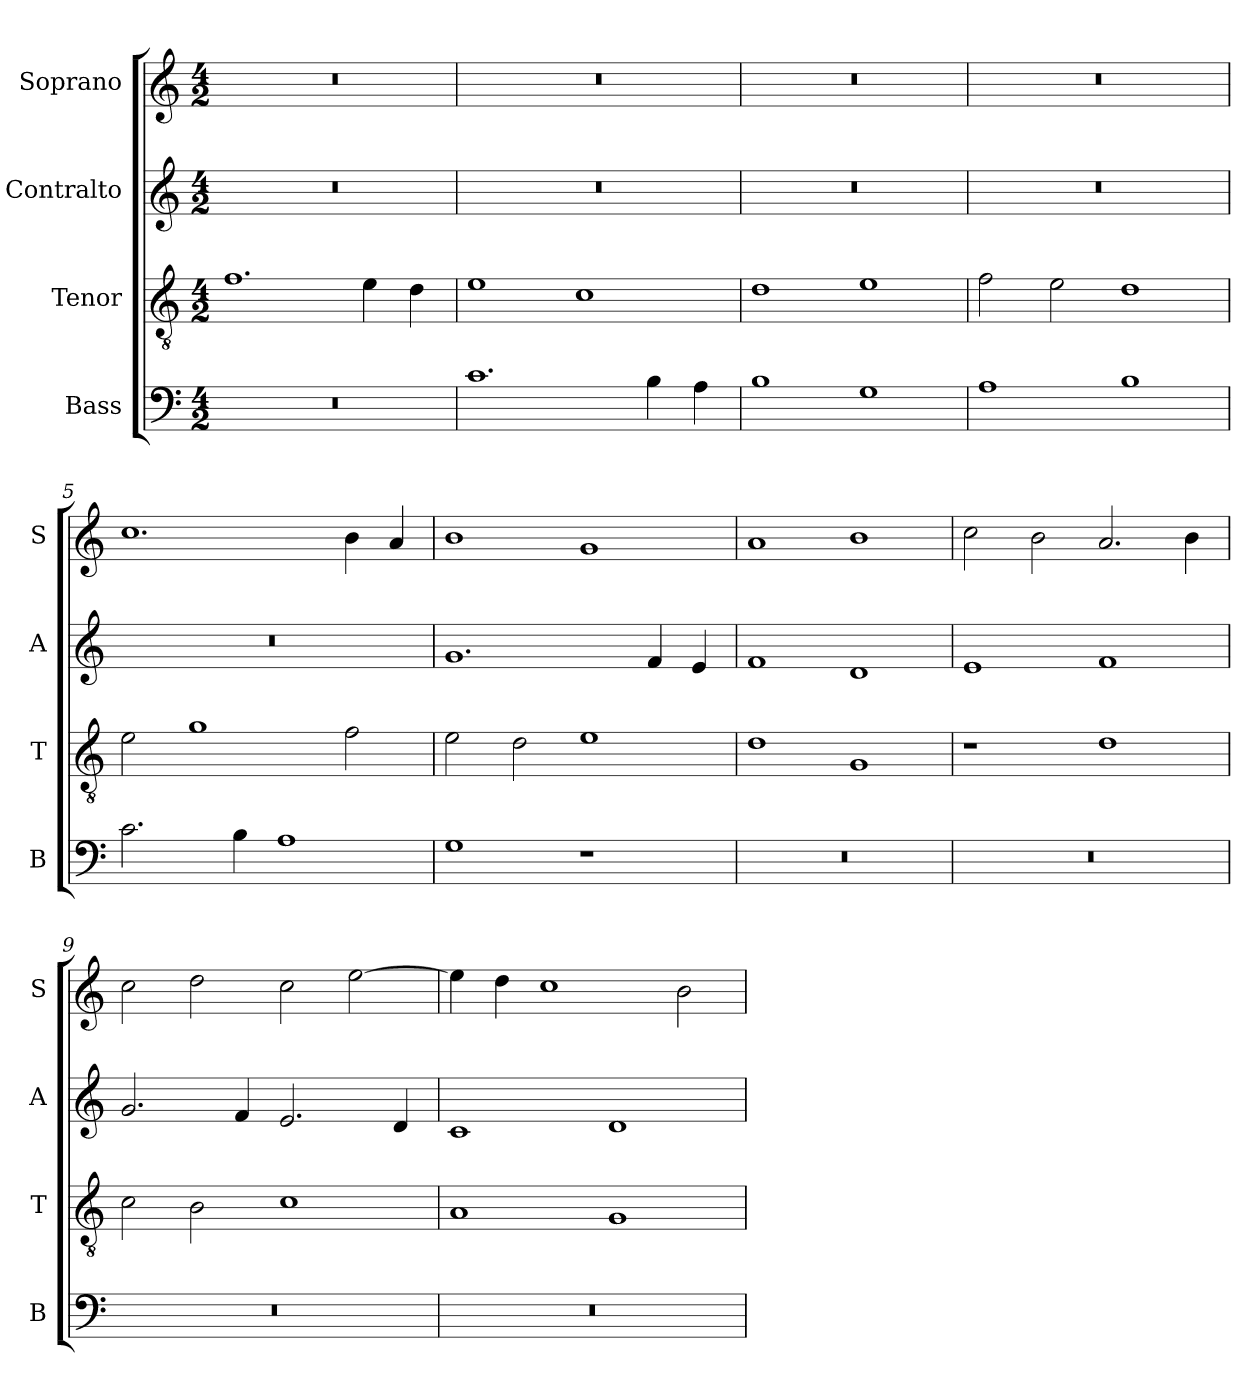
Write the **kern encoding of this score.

**kern	**kern	**kern	**kern
*part4	*part3	*part2	*part1
*staff4	*staff3	*staff2	*staff1
*I"Bass	*I"Tenor	*I"Contralto	*I"Soprano
*I'B	*I'T	*I'A	*I'S
*clefF4	*clefGv2	*clefG2	*clefG2
*k[]	*k[]	*k[]	*k[]
*C:ion	*C:ion	*C:ion	*C:ion
*M4/2	*M4/2	*M4/2	*M4/2
=1	=1	=1	=1
0r	1.f	0r	0r
.	4e	.	.
.	4d	.	.
=2	=2	=2	=2
1.c	1e	0r	0r
.	1c	.	.
4B	.	.	.
4A	.	.	.
=3	=3	=3	=3
1B	1d	0r	0r
1G	1e	.	.
=4	=4	=4	=4
1A	2f	0r	0r
.	2e	.	.
1B	1d	.	.
=5	=5	=5	=5
2.c	2e	0r	1.cc
.	1g	.	.
4B	.	.	.
1A	.	.	.
.	2f	.	4b
.	.	.	4a
=6	=6	=6	=6
1G	2e	1.g	1b
.	2d	.	.
1r	1e	.	1g
.	.	4f	.
.	.	4e	.
=7	=7	=7	=7
0r	1d	1f	1a
.	1G	1d	1b
=8	=8	=8	=8
0r	1r	1e	2cc
.	.	.	2b
.	1d	1f	2.a
.	.	.	4b
=9	=9	=9	=9
0r	2c	2.g	2cc
.	2B	.	2dd
.	.	4f	.
.	1c	2.e	2cc
.	.	.	[2ee
.	.	4d	.
=10	=10	=10	=10
0r	1A	1c	4ee]
.	.	.	4dd
.	.	.	1cc
.	1G	1d	.
.	.	.	2b
=	=	=	=
*-	*-	*-	*-
